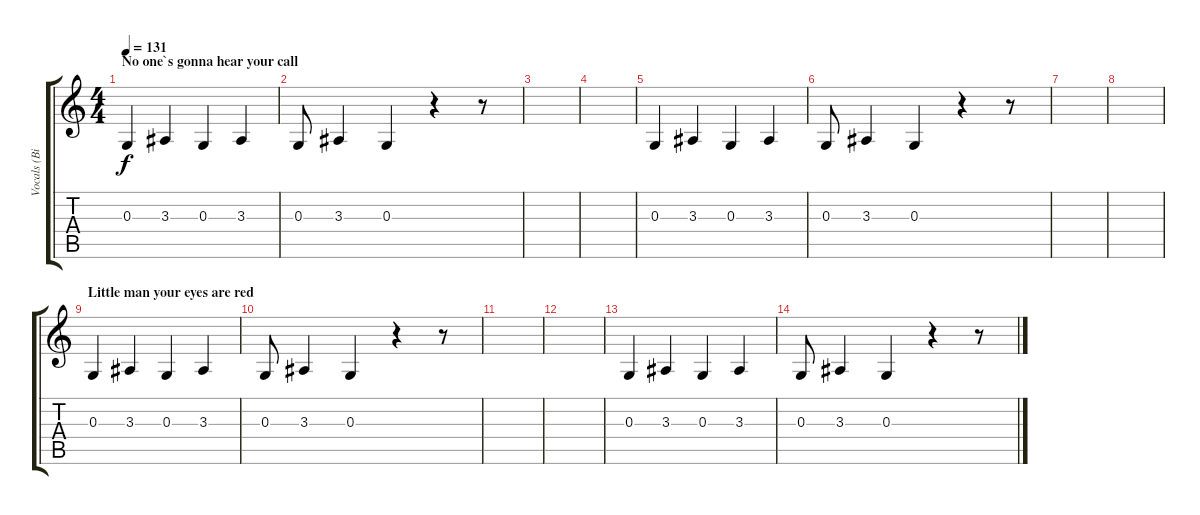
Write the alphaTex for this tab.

\track ("Vocals (Biff Malibu)" "Vocals (Bi") {instrument lead6voice}
\staff {score tabs}
\tuning (E4 B3 G3 D3 A2 E2) {hide}
\ts (4 4)
\section ("" "No one`s gonna hear your call")
\tempo 131
\clef g2
\ks c
0.3.4{dy f} 3.3.4 0.3.4 3.3.4 |
0.3.8 3.3.4 0.3.4 r.4 r.8 |
|
|
0.3.4 3.3.4 0.3.4 3.3.4 |
0.3.8 3.3.4 0.3.4 r.4 r.8 |
|
|
\section ("" "Little man your eyes are red")
0.3.4 3.3.4 0.3.4 3.3.4 |
0.3.8 3.3.4 0.3.4 r.4 r.8 |
|
|
0.3.4 3.3.4 0.3.4 3.3.4 |
0.3.8 3.3.4 0.3.4 r.4 r.8
